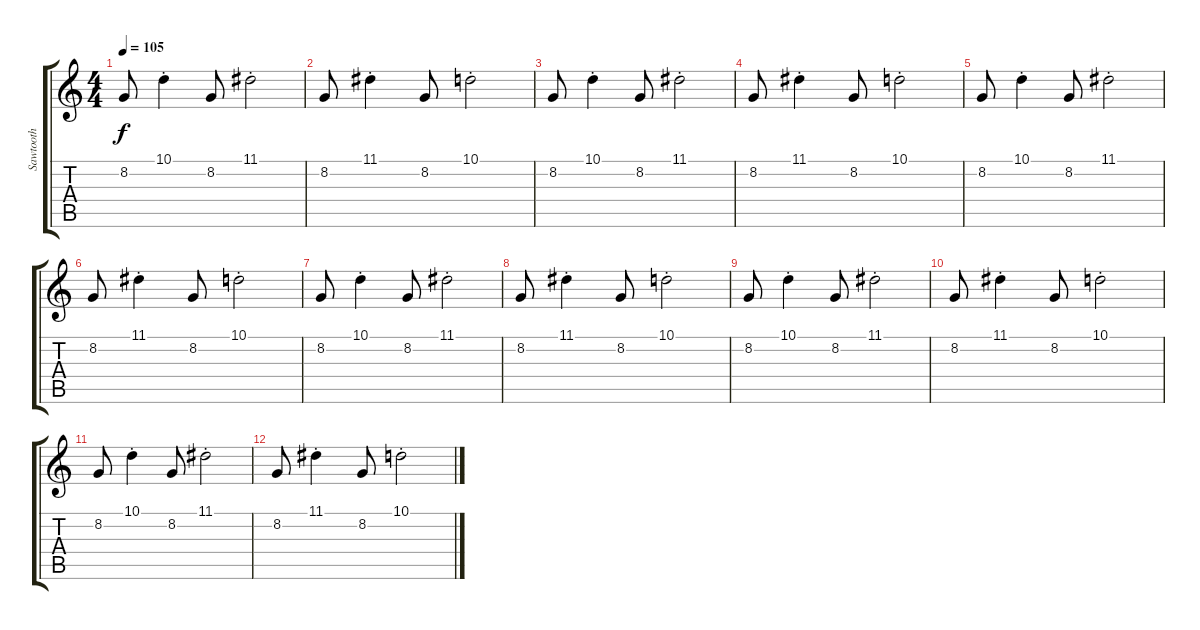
\track ("Sawtooth" "Sawtooth") {instrument lead2sawtooth}
\staff {score tabs}
\tuning (E4 B3 G3 D3 A2 E2) {hide}
\ts (4 4)
\tempo 105
\clef g2
\ks c
8.2.8{dy f} 10.1{st}.4 8.2.8 11.1{st}.2 |
8.2.8 11.1{st}.4 8.2.8 10.1{st}.2 |
8.2.8 10.1{st}.4 8.2.8 11.1{st}.2 |
8.2.8 11.1{st}.4 8.2.8 10.1{st}.2 |
8.2.8 10.1{st}.4 8.2.8 11.1{st}.2 |
8.2.8 11.1{st}.4 8.2.8 10.1{st}.2 |
8.2.8 10.1{st}.4 8.2.8 11.1{st}.2 |
8.2.8 11.1{st}.4 8.2.8 10.1{st}.2 |
8.2.8 10.1{st}.4 8.2.8 11.1{st}.2 |
8.2.8 11.1{st}.4 8.2.8 10.1{st}.2 |
8.2.8 10.1{st}.4 8.2.8 11.1{st}.2 |
8.2.8 11.1{st}.4 8.2.8 10.1{st}.2
